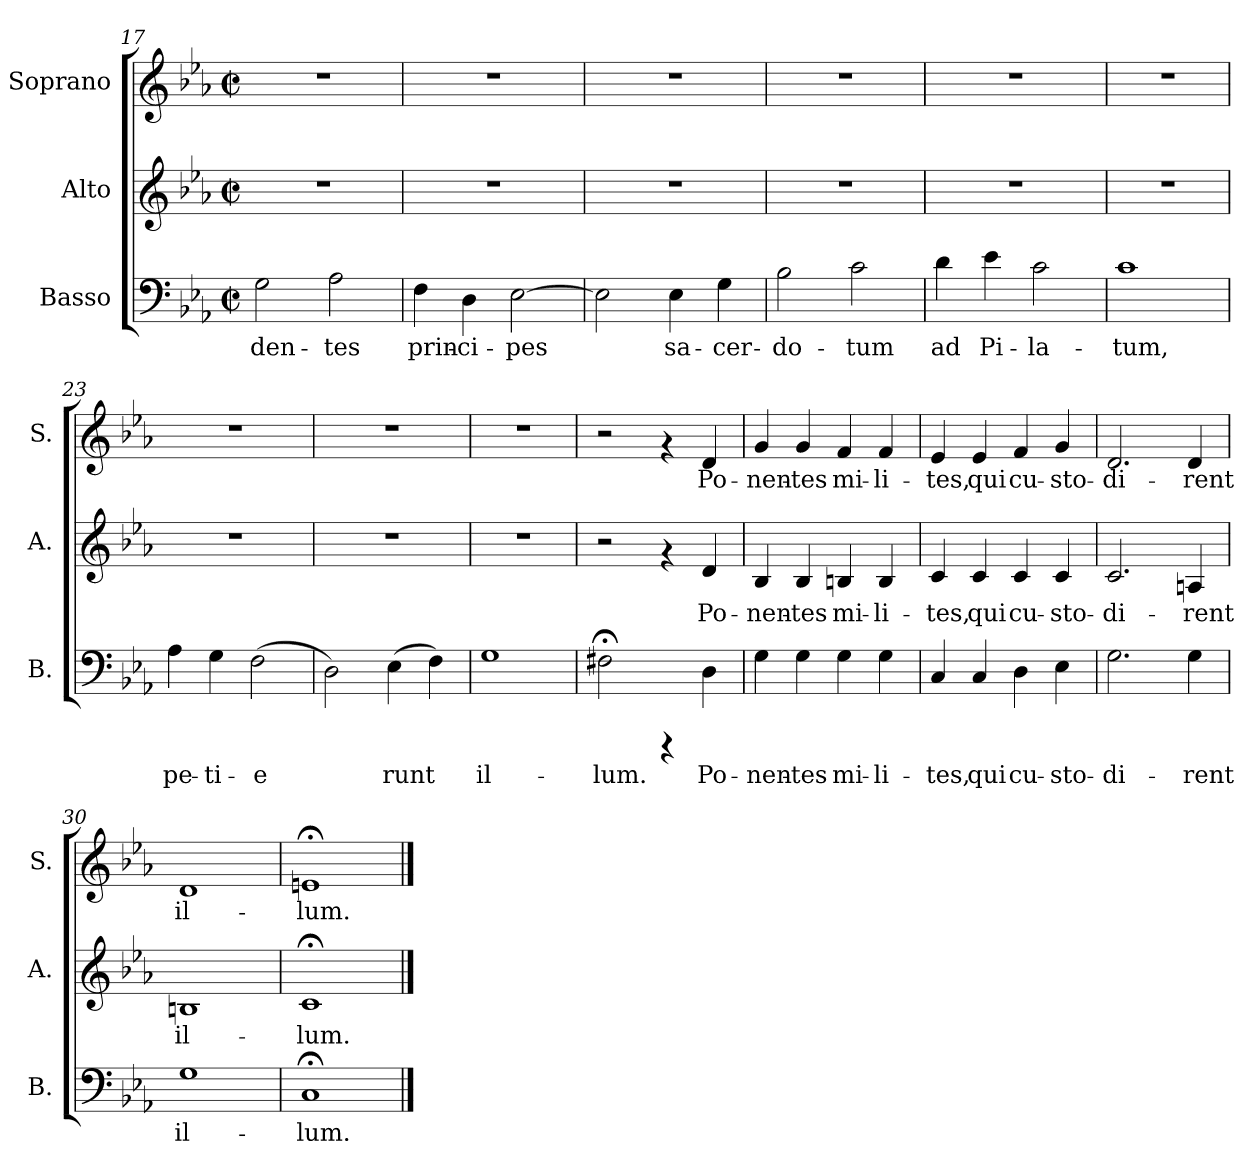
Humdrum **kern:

**kern	**text	**kern	**text	**kern	**text
*part3	*part3	*part2	*part2	*part1	*part1
*staff3	*staff3	*staff2	*staff2	*staff1	*staff1
*I"Basso	*	*I"Alto	*	*I"Soprano	*
*I'B.	*	*I'A.	*	*I'S.	*
*clefF4	*	*clefG2	*	*clefG2	*
*k[b-e-a-]	*	*k[b-e-a-]	*	*k[b-e-a-]	*
*E-:	*	*E-:	*	*E-:	*
*M2/2	*	*M2/2	*	*M2/2	*
*met(c|)	*	*met(c|)	*	*met(c|)	*
=17	=17	=17	=17	=17	=17
!	!LO:LY:b:cj	!	!	!	!
2G\	-den-	1r	.	1r	.
!	!LO:LY:b:cj	!	!	!	!
2A-\	-tes	.	.	.	.
=18	=18	=18	=18	=18	=18
!	!LO:LY:b:cj	!	!	!	!
4F\	prin-	1r	.	1r	.
!	!LO:LY:b:cj	!	!	!	!
4D\	-ci-	.	.	.	.
!	!LO:LY:b:cj	!	!	!	!
[>2E-\	-pes	.	.	.	.
=19	=19	=19	=19	=19	=19
!	!LO:LY:b:cj	!	!	!	!
2E-\]	.	1r	.	1r	.
!	!LO:LY:b:cj	!	!	!	!
4E-\	sa-	.	.	.	.
!	!LO:LY:b:cj	!	!	!	!
4G\	-cer-	.	.	.	.
=20	=20	=20	=20	=20	=20
!	!LO:LY:b:cj	!	!	!	!
2B-\	-do-	1r	.	1r	.
!	!LO:LY:b:cj	!	!	!	!
2c\	-tum	.	.	.	.
!!LO:PB:g=z
=21	=21	=21	=21	=21	=21
!	!LO:LY:b:cj	!	!	!	!
4d\	ad	1r	.	1r	.
!	!LO:LY:b:cj	!	!	!	!
4e-\	Pi-	.	.	.	.
!	!LO:LY:b:cj	!	!	!	!
2c\	-la-	.	.	.	.
=22	=22	=22	=22	=22	=22
!	!LO:LY:b:cj	!	!	!	!
1c	-tum,	1r	.	1r	.
=23	=23	=23	=23	=23	=23
!	!LO:LY:b:cj	!	!	!	!
4A-\	pe-	1r	.	1r	.
!	!LO:LY:b:cj	!	!	!	!
4G\	-ti-	.	.	.	.
!	!LO:LY:b:cj	!	!	!	!
(>2F\	-e-	.	.	.	.
=24	=24	=24	=24	=24	=24
!	!LO:LY:b:cj	!	!	!	!
2D\)	--	1r	.	1r	.
!	!LO:LY:b:cj	!	!	!	!
(>4E-\	-runt	.	.	.	.
!	!LO:LY:b:cj	!	!	!	!
4F\)	.	.	.	.	.
=25	=25	=25	=25	=25	=25
!	!LO:LY:b:cj	!	!	!	!
1G	il-	1r	.	1r	.
=26	=26	=26	=26	=26	=26
!	!LO:LY:b:cj	!	!	!	!
2F#X;<\	-lum.	2r	.	2r	.
4rCCC	.	4rf	.	4rf	.
!	!LO:LY:b:cj	!	!LO:LY:b:cj	!	!LO:LY:b:cj
4D\	Po-	4d/	Po-	4d/	Po-
!!LO:LB:g=z
=27	=27	=27	=27	=27	=27
!	!LO:LY:b:cj	!	!LO:LY:b:cj	!	!LO:LY:b:cj
4G\	-nen-	4B-/	-nen-	4g/	-nen-
!	!LO:LY:b:cj	!	!LO:LY:b:cj	!	!LO:LY:b:cj
4G\	-tes	4B-/	-tes	4g/	-tes
!	!LO:LY:b:cj	!	!LO:LY:b:cj	!	!LO:LY:b:cj
4G\	mi-	4Bn/	mi-	4f/	mi-
!	!LO:LY:b:cj	!	!LO:LY:b:cj	!	!LO:LY:b:cj
4G\	-li-	4B/	-li-	4f/	-li-
=28	=28	=28	=28	=28	=28
!	!LO:LY:b:cj	!	!LO:LY:b:cj	!	!LO:LY:b:cj
4C/	-tes,	4c/	-tes,	4e-/	-tes,
!	!LO:LY:b:cj	!	!LO:LY:b:cj	!	!LO:LY:b:cj
4C/	qui	4c/	qui	4e-/	qui
!	!LO:LY:b:cj	!	!LO:LY:b:cj	!	!LO:LY:b:cj
4D\	cu-	4c/	cu-	4f/	cu-
!	!LO:LY:b:cj	!	!LO:LY:b:cj	!	!LO:LY:b:cj
4E-\	-sto-	4c/	-sto-	4g/	-sto-
=29	=29	=29	=29	=29	=29
!	!LO:LY:b:cj	!	!LO:LY:b:cj	!	!LO:LY:b:cj
2.G\	-di-	2.c/	-di-	2.d/	-di-
!	!LO:LY:b:cj	!	!LO:LY:b:cj	!	!LO:LY:b:cj
4G\	-rent	4An/	-rent	4d/	-rent
=30	=30	=30	=30	=30	=30
!	!LO:LY:b:cj	!	!LO:LY:b:cj	!	!LO:LY:b:cj
1G	il-	1Bn	il-	1d	il-
=31	=31	=31	=31	=31	=31
!	!LO:LY:b:cj	!	!LO:LY:b:cj	!	!LO:LY:b:cj
1C;<	-lum.	1c;<	-lum.	1en;<	-lum.
==	==	==	==	==	==
*-	*-	*-	*-	*-	*-
